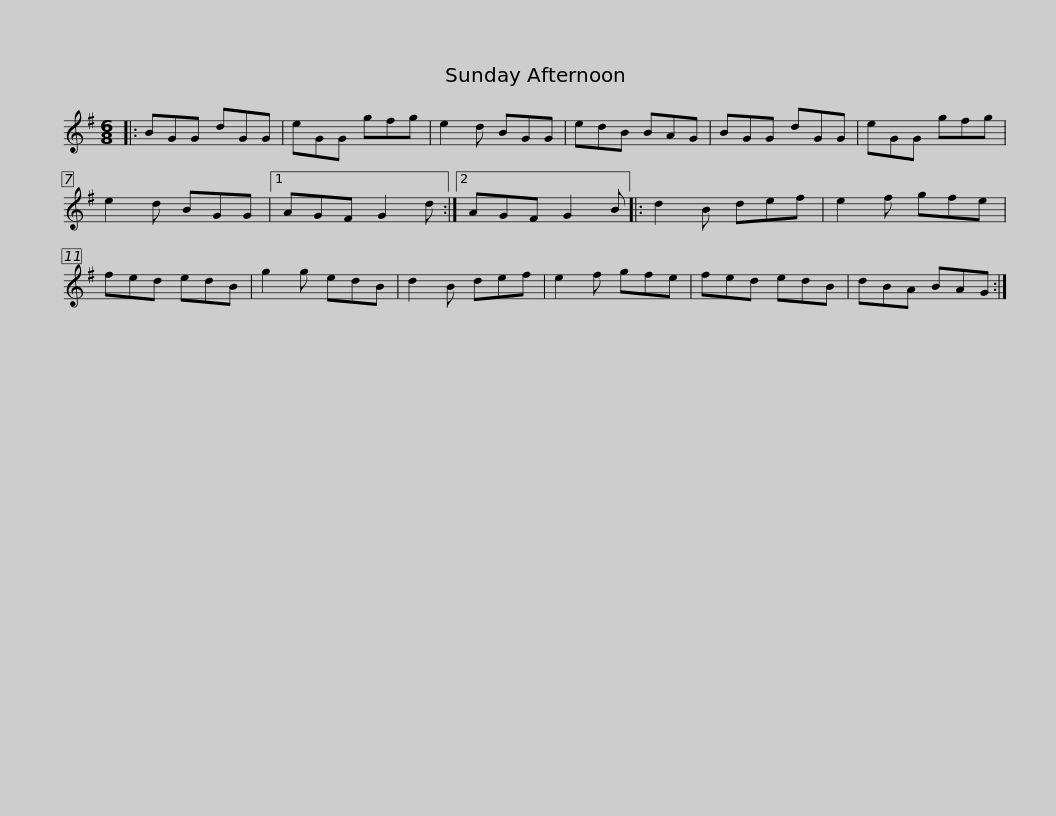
X:1
L:1/8
M:6/8
I:linebreak $
K:G
V:1 treble
V:1
|: BGG dGG | eGG gfg | e2 d BGG | edB BAG | BGG dGG | %5
 eGG gfg | e2 d BGG |1$ AGF G2 d :|2 AGF G2 B |: d2 B def | %10
 e2 f gfe | fed edB | g2 g edB | d2 B def | e2 f gfe |$ %15
 fed edB | dBA BAG :| %17
